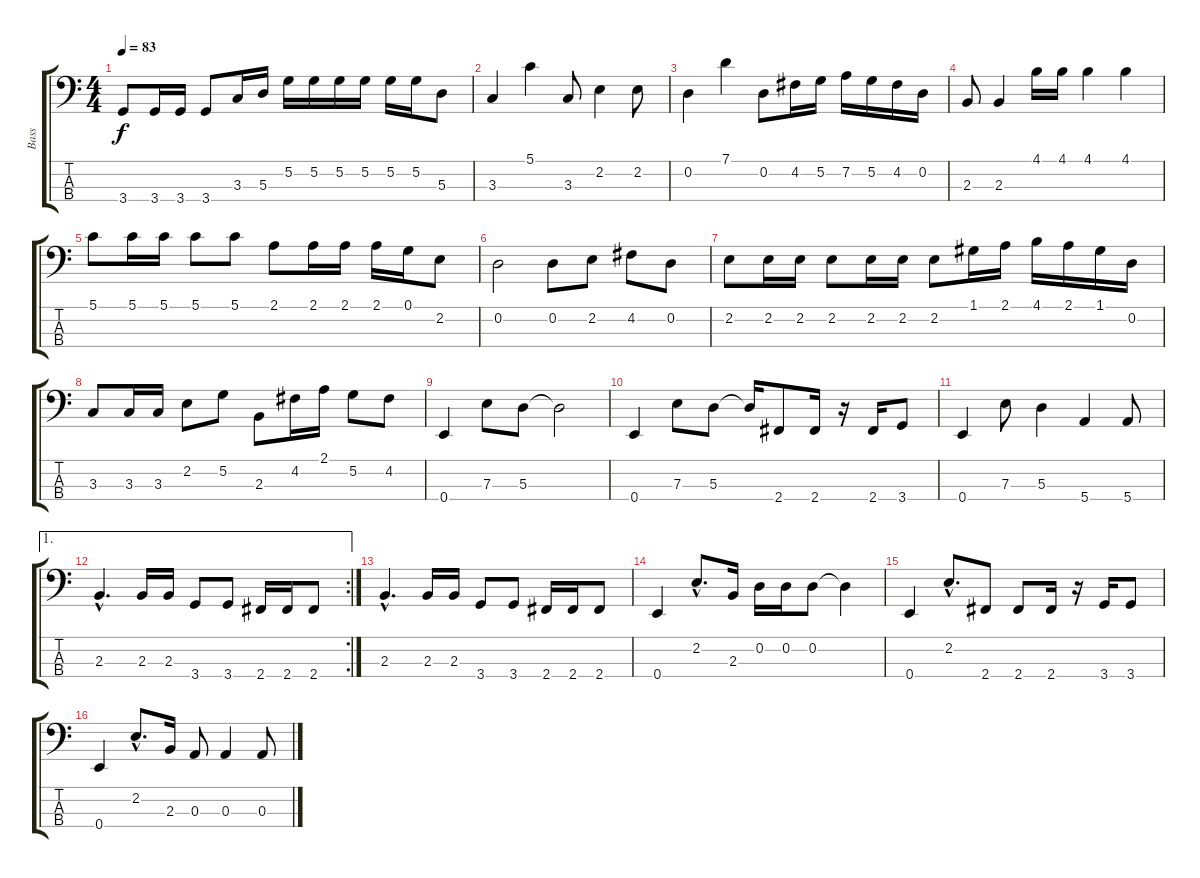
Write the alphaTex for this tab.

\track ("Bass" "Bass") {instrument acousticguitarnylon}
\staff {score tabs}
\tuning (G2 D2 A1 E1) {hide}
\ts (4 4)
\tempo 83
\clef f4
\ks c
3.4.8{dy f} 3.4.16 3.4.16 3.4.8 3.3.16 5.3.16 5.2.16 5.2.16 5.2.16 5.2.16 5.2.16 5.2.16 5.3.8 |
3.3.4 5.1.4 3.3.8 2.2.4 2.2.8 |
0.2.4 7.1.4 0.2.8 4.2.16 5.2.16 7.2.16 5.2.16 4.2.16 0.2.16 |
2.3.8 2.3.4 4.1.16 4.1.16 4.1.4 4.1.4 |
5.1.8 5.1.16 5.1.16 5.1.8 5.1.8 2.1.8 2.1.16 2.1.16 2.1.16 0.1.16 2.2.8 |
0.2.2 0.2.8 2.2.8 4.2.8 0.2.8 |
2.2.8 2.2.16 2.2.16 2.2.8 2.2.16 2.2.16 2.2.8 1.1.16 2.1.16 4.1.16 2.1.16 1.1.16 0.2.16 |
3.3.8 3.3.16 3.3.16 2.2.8 5.2.8 2.3.8 4.2.16 2.1.16 5.2.8 4.2.8 |
0.4.4 7.3.8 5.3.8 5.3{t}.2 |
0.4.4 7.3.8 5.3.8 5.3{t}.16 2.4.8 2.4.16 r.16 2.4.16 3.4.8 |
0.4.4 7.3.8 5.3.4 5.4.4 5.4.8 |
\ae 1
\rc 2
2.3{hac}.4{d} 2.3.16 2.3.16 3.4.8 3.4.8 2.4.16 2.4.16 2.4.8 |
2.3{hac}.4{d} 2.3.16 2.3.16 3.4.8 3.4.8 2.4.16 2.4.16 2.4.8 |
0.4.4 2.2{hac}.8{d} 2.3.16 0.2.16 0.2.16 0.2.8 0.2{t}.4 |
0.4.4 2.2{hac}.8{d} 2.4.8 2.4.8 2.4.16 r.16 3.4.16 3.4.8 |
0.4.4 2.2{hac}.8{d} 2.3.16 0.3.8 0.3.4 0.3.8
